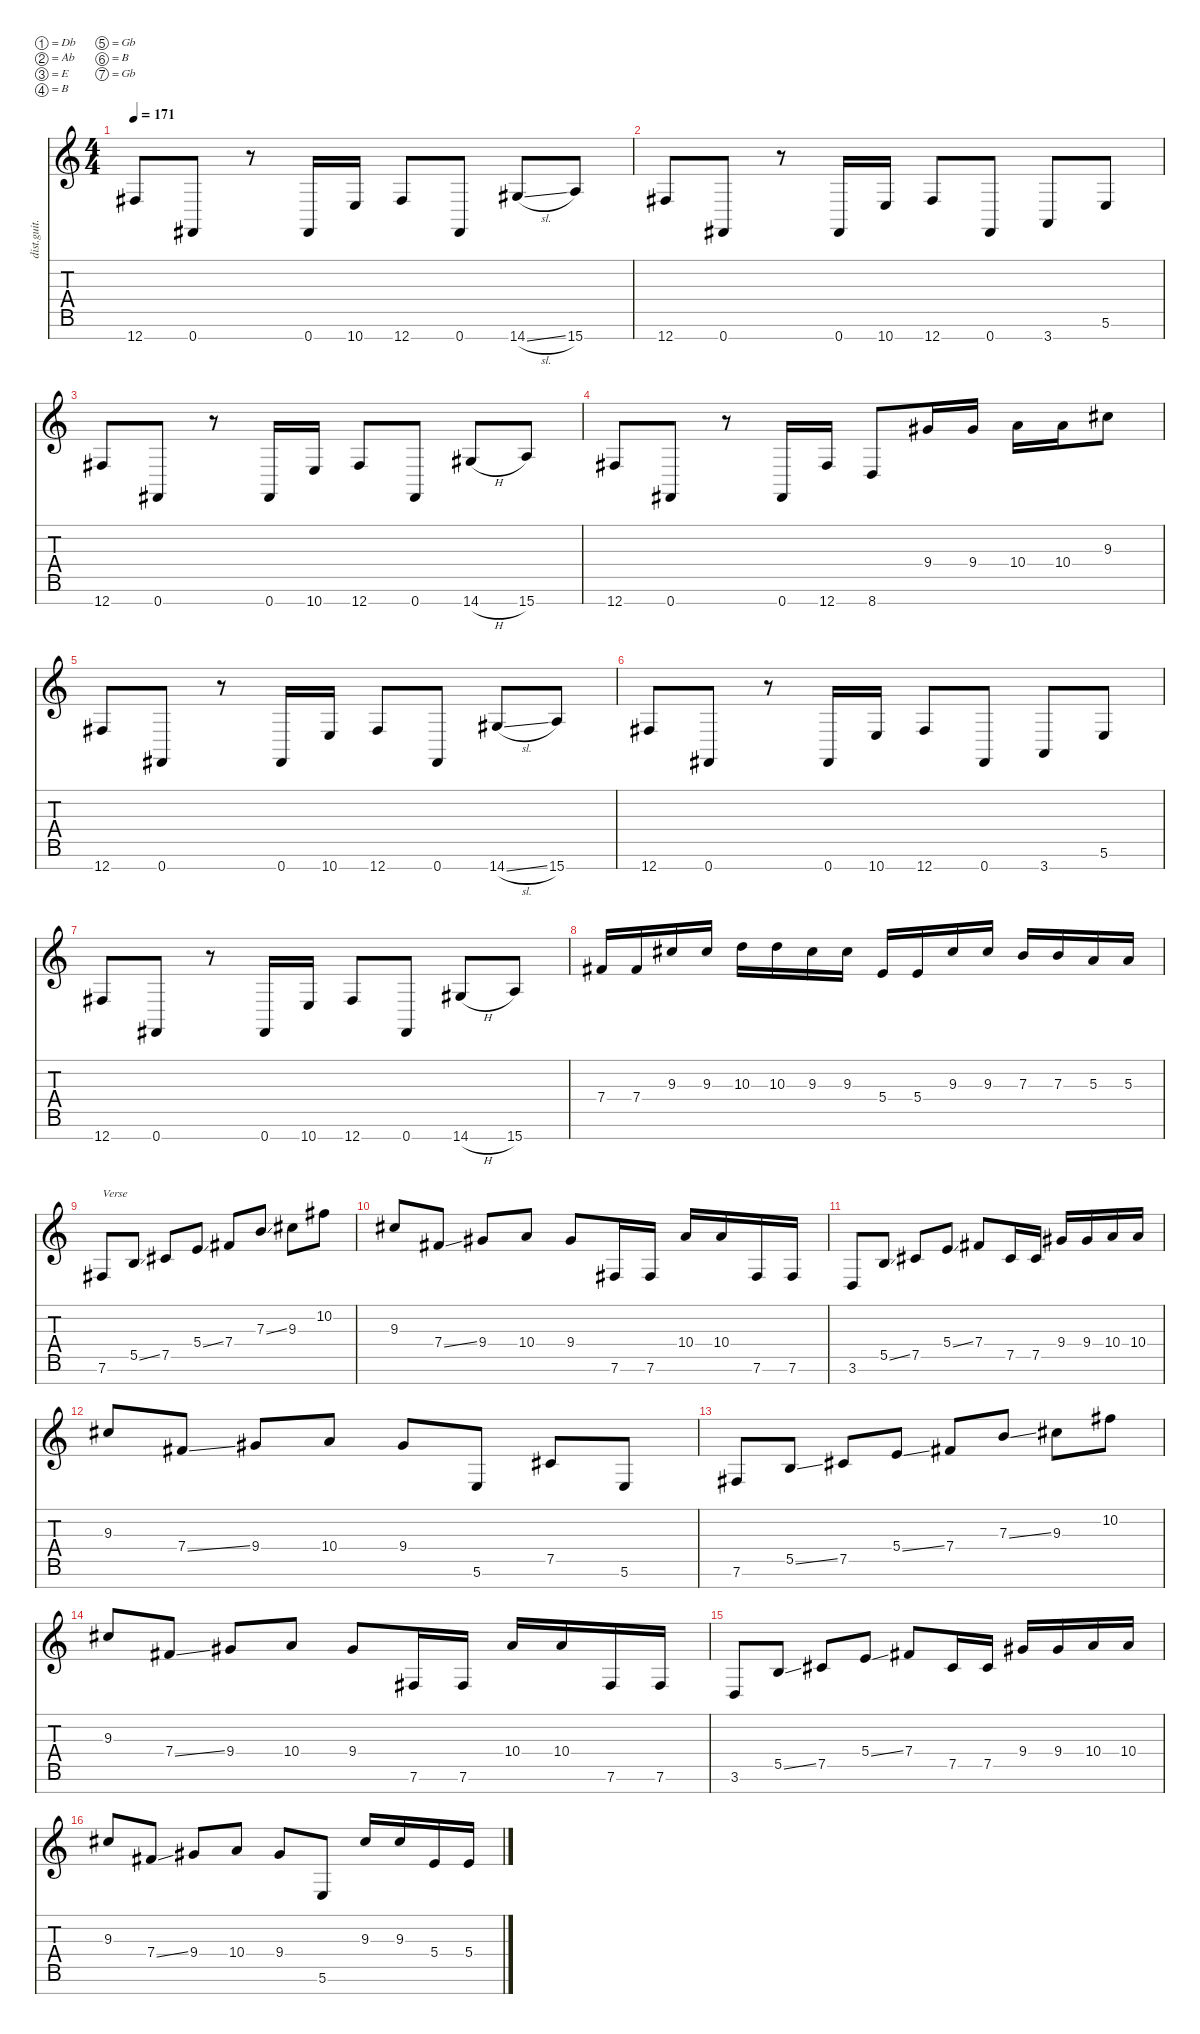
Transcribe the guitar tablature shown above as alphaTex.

\defaultSystemsLayout 4
\hideDynamics
\bracketExtendMode nobrackets
\otherSystemsTrackNameOrientation horizontal
\track ("Distortion Guitar" "dist.guit.") {instrument distortionguitar}
\staff {score tabs}
\tuning (Db4 Ab3 E3 B2 Gb2 B1 Gb1)
\ts (4 4)
\tempo 171
\clef g2
\ks c
12.7{acc #}.8{dy mf instrument distortionguitar beam Up} 0.7{acc #}.8{beam Up} r.8{beam Up} 0.7{acc #}.16{beam Up} 10.7.16{beam Up} 12.7{acc #}.8{beam Up} 0.7{acc #}.8{beam Up} 14.7{sl acc #}.8{beam Up} 15.7.8{beam Up} |
12.7{acc #}.8{beam Up} 0.7{acc #}.8{beam Up} r.8{beam Up} 0.7{acc #}.16{beam Up} 10.7.16{beam Up} 12.7{acc #}.8{beam Up} 0.7{acc #}.8{beam Up} 3.7.8{beam Up} 5.6.8{beam Up} |
12.7{acc #}.8{beam Up} 0.7{acc #}.8{beam Up} r.8{beam Up} 0.7{acc #}.16{beam Up} 10.7.16{beam Up} 12.7{acc #}.8{beam Up} 0.7{acc #}.8{beam Up} 14.7{h acc #}.8{beam Up} 15.7.8{beam Up} |
12.7{acc #}.8{beam Up} 0.7{acc #}.8{beam Up} r.8{beam Up} 0.7{acc #}.16{beam Up} 12.7{acc #}.16{beam Up} 8.7.8{beam Up} 9.4{acc #}.16{beam Up} 9.4{acc #}.16{beam Up} 10.4.16{beam Down} 10.4.16{beam Down} 9.3{acc #}.8{beam Down} |
12.7{acc #}.8{beam Up} 0.7{acc #}.8{beam Up} r.8{beam Up} 0.7{acc #}.16{beam Up} 10.7.16{beam Up} 12.7{acc #}.8{beam Up} 0.7{acc #}.8{beam Up} 14.7{sl acc #}.8{beam Up} 15.7.8{beam Up} |
12.7{acc #}.8{beam Up} 0.7{acc #}.8{beam Up} r.8{beam Up} 0.7{acc #}.16{beam Up} 10.7.16{beam Up} 12.7{acc #}.8{beam Up} 0.7{acc #}.8{beam Up} 3.7.8{beam Up} 5.6.8{beam Up} |
12.7{acc #}.8{beam Up} 0.7{acc #}.8{beam Up} r.8{beam Up} 0.7{acc #}.16{beam Up} 10.7.16{beam Up} 12.7{acc #}.8{beam Up} 0.7{acc #}.8{beam Up} 14.7{h acc #}.8{beam Up} 15.7.8{beam Up} |
7.4{acc #}.16{beam Up} 7.4{acc #}.16{beam Up} 9.3{acc #}.16{beam Up} 9.3{acc #}.16{beam Up} 10.3.16{beam Down} 10.3.16{beam Down} 9.3{acc #}.16{beam Down} 9.3{acc #}.16{beam Down} 5.4.16{beam Up} 5.4.16{beam Up} 9.3{acc #}.16{beam Up} 9.3{acc #}.16{beam Up} 7.3.16{beam Up} 7.3.16{beam Up} 5.3.16{beam Up} 5.3.16{beam Up} |
7.6{acc #}.8{txt "Verse" beam Up} 5.5{ss}.8{beam Up} 7.5{acc #}.8{beam Up} 5.4{ss}.8{beam Up} 7.4{acc #}.8{beam Up} 7.3{ss}.8{beam Up} 9.3{acc #}.8{beam Down} 10.2{acc #}.8{beam Down} |
9.3{acc #}.8{beam Up} 7.4{ss acc #}.8{beam Up} 9.4{acc #}.8{beam Up} 10.4.8{beam Up} 9.4{acc #}.8{beam Up} 7.6{acc #}.16{beam Up} 7.6{acc #}.16{beam Up} 10.4.16{beam Up} 10.4.16{beam Up} 7.6{acc #}.16{beam Up} 7.6{acc #}.16{beam Up} |
3.6.8{beam Up} 5.5{ss}.8{beam Up} 7.5{acc #}.8{beam Up} 5.4{ss}.8{beam Up} 7.4{acc #}.8{beam Up} 7.5{acc #}.16{beam Up} 7.5{acc #}.16{beam Up} 9.4{acc #}.16{beam Up} 9.4{acc #}.16{beam Up} 10.4.16{beam Up} 10.4.16{beam Up} |
9.3{acc #}.8{beam Up} 7.4{ss acc #}.8{beam Up} 9.4{acc #}.8{beam Up} 10.4.8{beam Up} 9.4{acc #}.8{beam Up} 5.6.8{beam Up} 7.5{acc #}.8{beam Up} 5.6.8{beam Up} |
7.6{acc #}.8{beam Up} 5.5{ss}.8{beam Up} 7.5{acc #}.8{beam Up} 5.4{ss}.8{beam Up} 7.4{acc #}.8{beam Up} 7.3{ss}.8{beam Up} 9.3{acc #}.8{beam Down} 10.2{acc #}.8{beam Down} |
9.3{acc #}.8{beam Up} 7.4{ss acc #}.8{beam Up} 9.4{acc #}.8{beam Up} 10.4.8{beam Up} 9.4{acc #}.8{beam Up} 7.6{acc #}.16{beam Up} 7.6{acc #}.16{beam Up} 10.4.16{beam Up} 10.4.16{beam Up} 7.6{acc #}.16{beam Up} 7.6{acc #}.16{beam Up} |
3.6.8{beam Up} 5.5{ss}.8{beam Up} 7.5{acc #}.8{beam Up} 5.4{ss}.8{beam Up} 7.4{acc #}.8{beam Up} 7.5{acc #}.16{beam Up} 7.5{acc #}.16{beam Up} 9.4{acc #}.16{beam Up} 9.4{acc #}.16{beam Up} 10.4.16{beam Up} 10.4.16{beam Up} |
9.3{acc #}.8{beam Up} 7.4{ss acc #}.8{beam Up} 9.4{acc #}.8{beam Up} 10.4.8{beam Up} 9.4{acc #}.8{beam Up} 5.6.8{beam Up} 9.3{acc #}.16{beam Up} 9.3{acc #}.16{beam Up} 5.4.16{beam Up} 5.4.16{beam Up}
